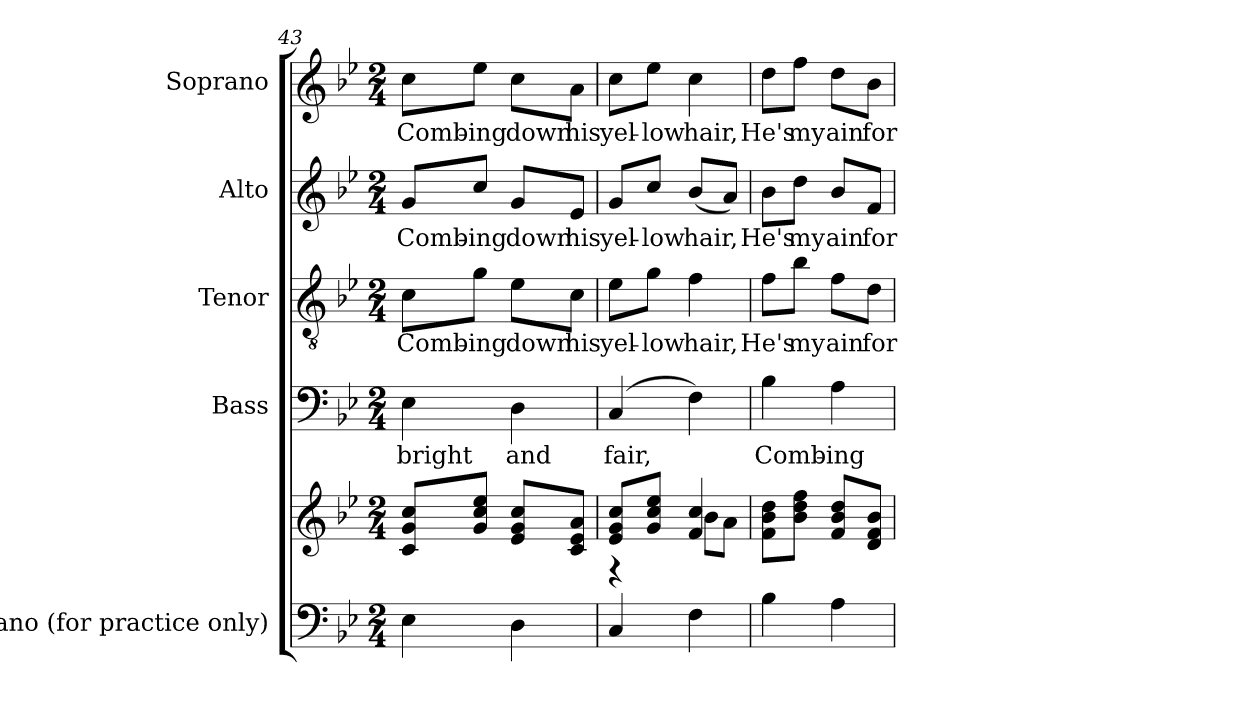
**kern	**kern	**kern	**text	**kern	**text	**kern	**text	**kern	**text
*part5	*part5	*part4	*part4	*part3	*part3	*part2	*part2	*part1	*part1
*staff6	*staff5	*staff4	*staff4	*staff3	*staff3	*staff2	*staff2	*staff1	*staff1
*I"Piano (for practice only)	*	*I"Bass	*	*I"Tenor	*	*I"Alto	*	*I"Soprano	*
*I'Pno.	*	*I'B.	*	*I'T.	*	*I'A.	*	*I'S.	*
*clefF4	*clefG2	*clefF4	*	*clefGv2	*	*clefG2	*	*clefG2	*
*	*	*	*	*ITrd7c12	*	*	*	*	*
*k[b-e-]	*k[b-e-]	*k[b-e-]	*	*k[b-e-]	*	*k[b-e-]	*	*k[b-e-]	*
*B-:	*B-:	*B-:	*	*B-:	*	*B-:	*	*B-:	*
*M2/4	*M2/4	*M2/4	*	*M2/4	*	*M2/4	*	*M2/4	*
=43	=43	=43	=43	=43	=43	=43	=43	=43	=43
!	!	!	!LO:LY:b:color=#000000	!	!	!	!	!	!
!	!	!	!	!	!LO:LY:b:color=#000000	!	!	!	!
!	!	!	!	!	!	!	!LO:LY:b:color=#000000	!	!
!	!	!	!	!	!	!	!	!	!LO:LY:b:color=#000000
4E-i\	8ci/ 8gi 8cciL	4E-i\	bright	8Ci\L	Comb-	8gi/L	Comb-	8cci\L	Comb-
!	!	!	!	!	!LO:LY:b:color=#000000	!	!	!	!
!	!	!	!	!	!	!	!LO:LY:b:color=#000000	!	!
!	!	!	!	!	!	!	!	!	!LO:LY:b:color=#000000
.	8gi/ 8cci 8ee-iJ	.	.	8Gi\J	-ing	8cci/J	-ing	8ee-i\J	-ing
!	!	!	!LO:LY:b:color=#000000	!	!	!	!	!	!
!	!	!	!	!	!LO:LY:b:color=#000000	!	!	!	!
!	!	!	!	!	!	!	!LO:LY:b:color=#000000	!	!
!	!	!	!	!	!	!	!	!	!LO:LY:b:color=#000000
4Di\	8e-i/ 8gi 8cciL	4Di\	and	8E-i\L	down	8gi/L	down	8cci\L	down
!	!	!	!	!	!LO:LY:b:color=#000000	!	!	!	!
!	!	!	!	!	!	!	!LO:LY:b:color=#000000	!	!
!	!	!	!	!	!	!	!	!	!LO:LY:b:color=#000000
.	8ci/ 8e-i 8aiJ	.	.	8Ci\J	his	8e-i/J	his	8ai\J	his
=44	=44	=44	=44	=44	=44	=44	=44	=44	=44
*	*^	*	*	*	*	*	*	*	*
!	!	!	!	!LO:LY:b:color=#000000	!	!	!	!	!	!
!	!	!	!	!	!	!LO:LY:b:color=#000000	!	!	!	!
!	!	!	!	!	!	!	!	!LO:LY:b:color=#000000	!	!
!	!	!	!	!	!	!	!	!	!	!LO:LY:b:color=#000000
4Ci/	8e-i/ 8gi 8cciL	4r	(4Ci/	fair,	8E-i\L	yel-	8gi/L	yel-	8cci\L	yel-
!	!	!	!	!	!	!LO:LY:b:color=#000000	!	!	!	!
!	!	!	!	!	!	!	!	!LO:LY:b:color=#000000	!	!
!	!	!	!	!	!	!	!	!	!	!LO:LY:b:color=#000000
.	8gi/ 8cci 8ee-iJ	.	.	.	8Gi\J	-low	8cci/J	-low	8ee-i\J	-low
!	!	!	!	!	!	!LO:LY:b:color=#000000	!	!	!	!
!	!	!	!	!	!	!	!	!LO:LY:b:color=#000000	!	!
!	!	!	!	!	!	!	!	!	!	!LO:LY:b:color=#000000
4Fi\	4fi/ 4cci	8b-i\L	4Fi\)	.	4Fi\	hair,	(8b-i/L	hair,	4cci\	hair,
.	.	8ai\J	.	.	.	.	8ai/J)	.	.	.
*	*v	*v	*	*	*	*	*	*	*	*
=45	=45	=45	=45	=45	=45	=45	=45	=45	=45
*	*^	*	*	*	*	*	*	*	*
!	!	!	!	!LO:LY:b:color=#000000	!	!	!	!	!	!
*	*v	*v	*	*	*	*	*	*	*	*
*	*^	*	*	*	*	*	*	*	*
!	!	!	!	!	!	!LO:LY:b:color=#000000	!	!	!	!
*	*v	*v	*	*	*	*	*	*	*	*
*	*^	*	*	*	*	*	*	*	*
!	!	!	!	!	!	!	!	!LO:LY:b:color=#000000	!	!
*	*v	*v	*	*	*	*	*	*	*	*
*	*^	*	*	*	*	*	*	*	*
!	!	!	!	!	!	!	!	!	!	!LO:LY:b:color=#000000
*	*v	*v	*	*	*	*	*	*	*	*
4B-i\	8fi\ 8b-i 8ddiL	4B-i\	Comb-	8Fi\L	He's	8b-i\L	He's	8ddi\L	He's
!	!	!	!	!	!LO:LY:b:color=#000000	!	!	!	!
!	!	!	!	!	!	!	!LO:LY:b:color=#000000	!	!
!	!	!	!	!	!	!	!	!	!LO:LY:b:color=#000000
.	8b-i\ 8ddi 8ffiJ	.	.	8B-i\J	my	8ddi\J	my	8ffi\J	my
!	!	!	!LO:LY:b:color=#000000	!	!	!	!	!	!
!	!	!	!	!	!LO:LY:b:color=#000000	!	!	!	!
!	!	!	!	!	!	!	!LO:LY:b:color=#000000	!	!
!	!	!	!	!	!	!	!	!	!LO:LY:b:color=#000000
4Ai\	8fi/ 8b-i 8ddiL	4Ai\	-ing	8Fi\L	ain	8b-i/L	ain	8ddi\L	ain
!	!	!	!	!	!LO:LY:b:color=#000000	!	!	!	!
!	!	!	!	!	!	!	!LO:LY:b:color=#000000	!	!
!	!	!	!	!	!	!	!	!	!LO:LY:b:color=#000000
.	8di/ 8fi 8b-iJ	.	.	8Di\J	for	8fi/J	for	8b-i\J	for
=	=	=	=	=	=	=	=	=	=
*-	*-	*-	*-	*-	*-	*-	*-	*-	*-
